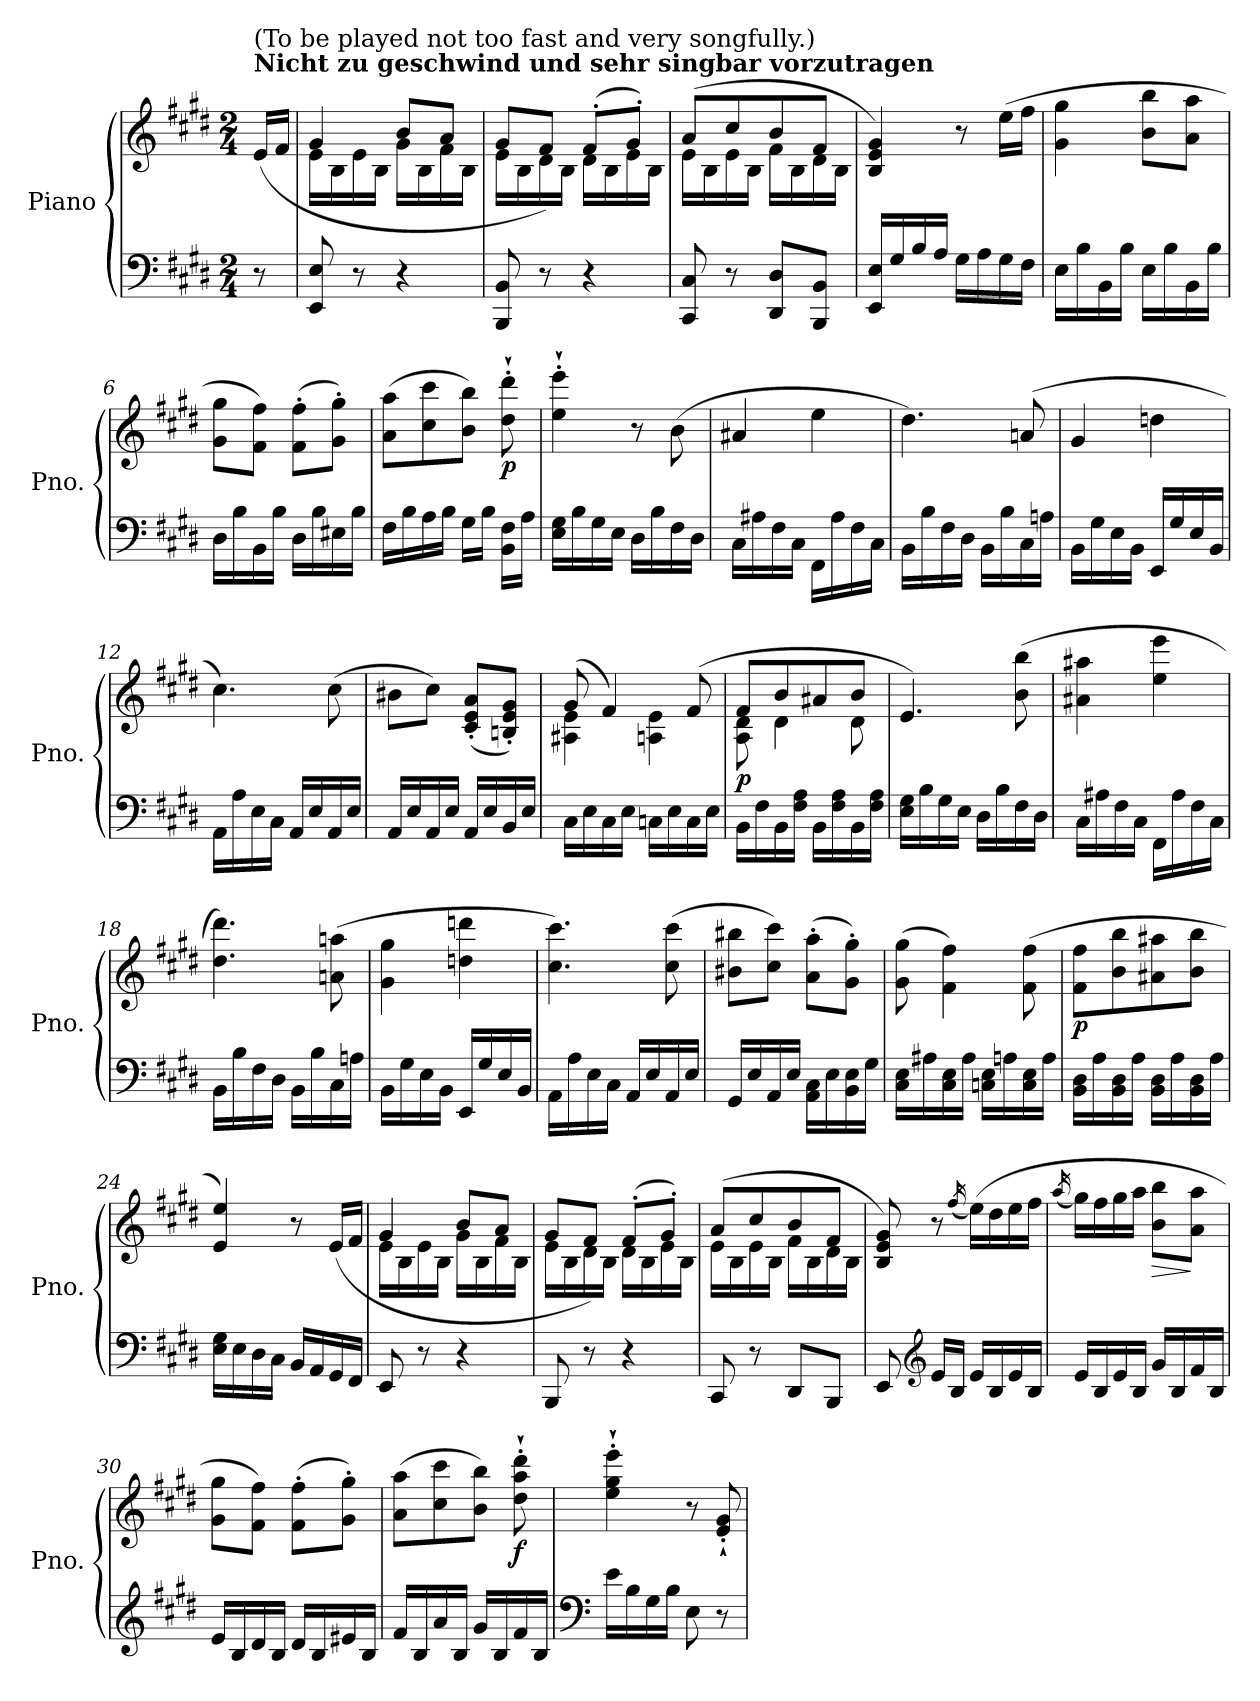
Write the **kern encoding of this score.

**kern	**kern	**dynam
*part1	*part1	*part1
*staff2	*staff1	*staff1/2
*I"Piano	*	*
*I'Pno.	*	*
*clefF4	*clefG2	*
*k[f#c#g#d#]	*k[f#c#g#d#]	*
*M2/4	*M2/4	*
=	=	=
!	!LO:TX:a:B:t=Nicht zu geschwind und sehr singbar vorzutragen	!
!	!LO:TX:a:t=(To be played not too fast and very songfully.)	!
!	!	!LO:DY:b
!	!	!LO:DY:n=1:b
8r	(16e/LL	p other-dynamics
.	16f#/JJ	.
=1	=1	=1
*	*^	*
8EE/ 8E/	4g#/	16e\LL	.
.	.	16B\	.
8r	.	16e\	.
.	.	16B\JJ	.
4r	8b/L	16g#\LL	.
.	.	16B\	.
.	8a/J	16f#\	.
.	.	16B\JJ	.
=2	=2	=2	=2
8BBB/ 8BB/	8g#/L	16e\LL	.
.	.	16B\	.
8r	8f#/J)	16d#\	.
.	.	16B\JJ	.
4r	(>8f#'/L	16d#\LL	.
.	.	16B\	.
.	8g#'/J)	16e\	.
.	.	16B\JJ	.
=3	=3	=3	=3
8CC#/ 8C#/	(8a/L	16e\LL	.
.	.	16B\	.
8r	8cc#/	16e\	.
.	.	16B\JJ	.
8DD#/ 8D#/L	8b/	16f#\LL	.
.	.	16B\	.
8BBB/ 8BB/J	8f#/J	16d#\	.
.	.	16B\JJ	.
*	*v	*v	*
=4	=4	=4
16EE/ 16E/LL	4B/ 4e/ 4g#/)	.
16G#/	.	.
16B/	.	.
16A/JJ	.	.
16G#\LL	8r	.
16A\	.	.
16G#\	(16ee\LL	.
16F#\JJ	16ff#\JJ	.
!!LO:LB:g=z
=5	=5	=5
16E\LL	4g#\ 4gg#\	.
16B\	.	.
16BB\	.	.
16B\JJ	.	.
16E\LL	8b\ 8bb\L	.
16B\	.	.
16BB\	8a\ 8aa\J	.
16B\JJ	.	.
=6	=6	=6
16D#\LL	8g#\ 8gg#\L	.
16B\	.	.
16BB\	8f#\ 8ff#\J)	.
16B\JJ	.	.
16D#\LL	(8f#\' 8ff#\'L	.
16B\	.	.
16E#X\	8g#\' 8gg#\'J)	.
16B\JJ	.	.
=7	=7	=7
!	!	!LO:DY:b
16F#\LL	(8a\ 8aa\L	other-dynamics
16B\	.	.
16A\	8cc#\ 8ccc#\	.
16B\JJ	.	.
16G#\LL	8b\ 8bb\J)	.
16B\JJ	.	.
!	!	!LO:DY:b
16BB\ 16F#\LL	8dd#\`' 8ddd#\`'	p
16A\JJ	.	.
=8	=8	=8
16E\ 16G#\LL	4ee\`' 4eee\`'	.
16B\	.	.
16G#\	.	.
16E\JJ	.	.
16D#\LL	8r	.
16B\	.	.
16F#\	(8b\	.
16D#\JJ	.	.
!!LO:LB:g=z
=9	=9	=9
16C#\LL	4a#X/	.
16A#X\	.	.
16F#\	.	.
16C#\JJ	.	.
16FF#\LL	4ee\	.
16A#\	.	.
16F#\	.	.
16C#\JJ	.	.
=10	=10	=10
16BB\LL	4.dd#\)	.
16B\	.	.
16F#\	.	.
16D#\JJ	.	.
16BB\LL	.	.
16B\	.	.
16C#\	(8an/	.
16An\JJ	.	.
=11	=11	=11
16BB\LL	4g#/	.
16G#\	.	.
16E\	.	.
16BB\JJ	.	.
16EE/LL	4ddn\	.
16G#/	.	.
16E/	.	.
16BB/JJ	.	.
=12	=12	=12
16AA\LL	4.cc#\)	.
16A\	.	.
16E\	.	.
16C#\JJ	.	.
16AA/LL	.	.
16E/	.	.
!	!	!LO:DY:b
16AA/	(8cc#\	other-dynamics
16E/JJ	.	.
!!LO:LB:g=z
=13	=13	=13
16AA/LL	8b#X\L	.
16E/	.	.
16AA/	8cc#\J)	.
16E/JJ	.	.
16AA/LL	(>8c#/' 8e/' 8a/'L	.
16E/	.	.
16BB/	8Bn/' 8e/' 8g#/'J)	.
16E/JJ	.	.
=14	=14	=14
*	*^	*
16C#\LL	(>8g#/	4A#X\ 4e\	.
16E\	.	.	.
16C#\	4f#/)	.	.
16E\JJ	.	.	.
16Cn\LL	.	4An\ 4e\	.
16E\	.	.	.
16C\	(8f#/	.	.
16E\JJ	.	.	.
=15	=15	=15	=15
!	!	!	!LO:DY:b
16BB\LL	8f#/L	8A\ 8d#\	p
16F#\	.	.	.
16BB\	8b/	4d#\	.
16F#\ 16A\JJ	.	.	.
16BB\LL	8a#X/	.	.
16F#\ 16A\	.	.	.
16BB\	8b/J	8d#\	.
16F#\ 16A\JJ	.	.	.
*	*v	*v	*
=16	=16	=16
16E\ 16G#\LL	4.e/)	.
16B\	.	.
16G#\	.	.
16E\JJ	.	.
16D#\LL	.	.
16B\	.	.
16F#\	(8b\ 8bb\	.
16D#\JJ	.	.
!!LO:LB:g=z
=17	=17	=17
16C#\LL	4a#X\ 4aa#X\	.
16A#X\	.	.
16F#\	.	.
16C#\JJ	.	.
16FF#\LL	4ee\ 4eee\	.
16A#\	.	.
16F#\	.	.
16C#\JJ	.	.
=18	=18	=18
16BB\LL	4.dd#\ 4.ddd#\)	.
16B\	.	.
16F#\	.	.
16D#\JJ	.	.
16BB\LL	.	.
16B\	.	.
16C#\	(8an\ 8aan\	.
16An\JJ	.	.
=19	=19	=19
16BB\LL	4g#\ 4gg#\	.
16G#\	.	.
16E\	.	.
16BB\JJ	.	.
16EE/LL	4ddn\ 4dddn\	.
16G#/	.	.
16E/	.	.
16BB/JJ	.	.
=20	=20	=20
16AA\LL	4.cc#\ 4.ccc#\)	.
16A\	.	.
16E\	.	.
16C#\JJ	.	.
16AA/LL	.	.
16E/	.	.
!	!	!LO:DY:b
16AA/	(8cc#\ 8ccc#\	other-dynamics
16E/JJ	.	.
!!LO:PB:g=z
=21	=21	=21
16GG#/LL	8b#X\ 8bb#X\L	.
16E/	.	.
16AA/	8cc#\ 8ccc#\J)	.
16E/JJ	.	.
16AA\ 16C#\LL	(8a\' 8aa\'L	.
16E\	.	.
16BB\ 16E\	8g#\' 8gg#\'J)	.
16G#\JJ	.	.
=22	=22	=22
16C#\ 16E\LL	(8g#\ 8gg#\	.
16A#X\	.	.
16C#\ 16E\	4f#\ 4ff#\)	.
16A#\JJ	.	.
16Cn\ 16E\LL	.	.
16An\	.	.
16C\ 16E\	(8f#\ 8ff#\	.
16A\JJ	.	.
=23	=23	=23
!	!	!LO:DY:b
16BB\ 16D#\LL	8f#\ 8ff#\L	p
16A\	.	.
16BB\ 16D#\	8b\ 8bb\	.
16A\JJ	.	.
16BB\ 16D#\LL	8a#X\ 8aa#X\	.
16A\	.	.
16BB\ 16D#\	8b\ 8bb\J	.
16A\JJ	.	.
=24	=24	=24
16E\ 16G#\LL	4e/ 4ee/)	.
16E\	.	.
16D#\	.	.
16C#\JJ	.	.
16BB/LL	8r	.
16AA/	.	.
!	!	!LO:DY:b
16GG#/	(>16e/LL	other-dynamics
16FF#/JJ	16f#/JJ	.
!!LO:LB:g=z
=25	=25	=25
*	*^	*
8EE/	4g#/	16e\LL	.
.	.	16B\	.
8r	.	16e\	.
.	.	16B\JJ	.
4r	8b/L	16g#\LL	.
.	.	16B\	.
.	8a/J	16f#\	.
.	.	16B\JJ	.
=26	=26	=26	=26
8BBB/	8g#/L	16e\LL	.
.	.	16B\	.
8r	8f#/J)	16d#\	.
.	.	16B\JJ	.
4r	(>8f#'/L	16d#\LL	.
.	.	16B\	.
.	8g#'/J)	16e\	.
.	.	16B\JJ	.
=27	=27	=27	=27
8CC#/	(8a/L	16e\LL	.
.	.	16B\	.
8r	8cc#/	16e\	.
.	.	16B\JJ	.
8DD#/L	8b/	16f#\LL	.
.	.	16B\	.
8BBB/J	8f#/J	16d#\	.
.	.	16B\JJ	.
*	*v	*v	*
=28	=28	=28
8EE/	8B/ 8e/ 8g#/)	.
*clefG2	*	*
16e/LL	8r	.
16B/JJ	.	.
.	(16qff#/	.
!	!	!LO:DY:b
16e/LL	(16ee\LL)	other-dynamics
16B/	16dd#\	.
16e/	16ee\	.
16B/JJ	16ff#\JJ	.
!!LO:LB:g=z
=29	=29	=29
.	(16qaa/	.
16e/LL	16gg#\LL)	.
16B/	16ff#\	.
16e/	16gg#\	.
16B/JJ	16aa\JJ	.
!	!	!LO:HP:b
16g#/LL	8b\ 8bb\L	>
16B/	.	.
16f#/	8a\ 8aa\J	]
16B/JJ	.	.
=30	=30	=30
!	!	!LO:DY:b
16e/LL	8g#\ 8gg#\L	other-dynamics
16B/	.	.
16d#/	8f#\ 8ff#\J)	.
16B/JJ	.	.
16d#/LL	(8f#\' 8ff#\'L	.
16B/	.	.
16e#X/	8g#\' 8gg#\'J)	.
16B/JJ	.	.
=31	=31	=31
16f#/LL	(8a\ 8aa\L	.
16B/	.	.
16a/	8cc#\ 8ccc#\	.
16B/JJ	.	.
16g#/LL	8b\ 8bb\J)	.
16B/	.	.
!	!	!LO:DY:b
16f#/	8dd#\`' 8aa\`' 8ddd#\`'	f
16B/JJ	.	.
=32	=32	=32
*clefF4	*	*
16e\LL	4ee\`' 4gg#\`' 4eee\`'	.
16B\	.	.
16G#\	.	.
16B\JJ	.	.
8E\	8r	.
8r	8e/`' 8g#/`'	.
=	=	=
*-	*-	*-
